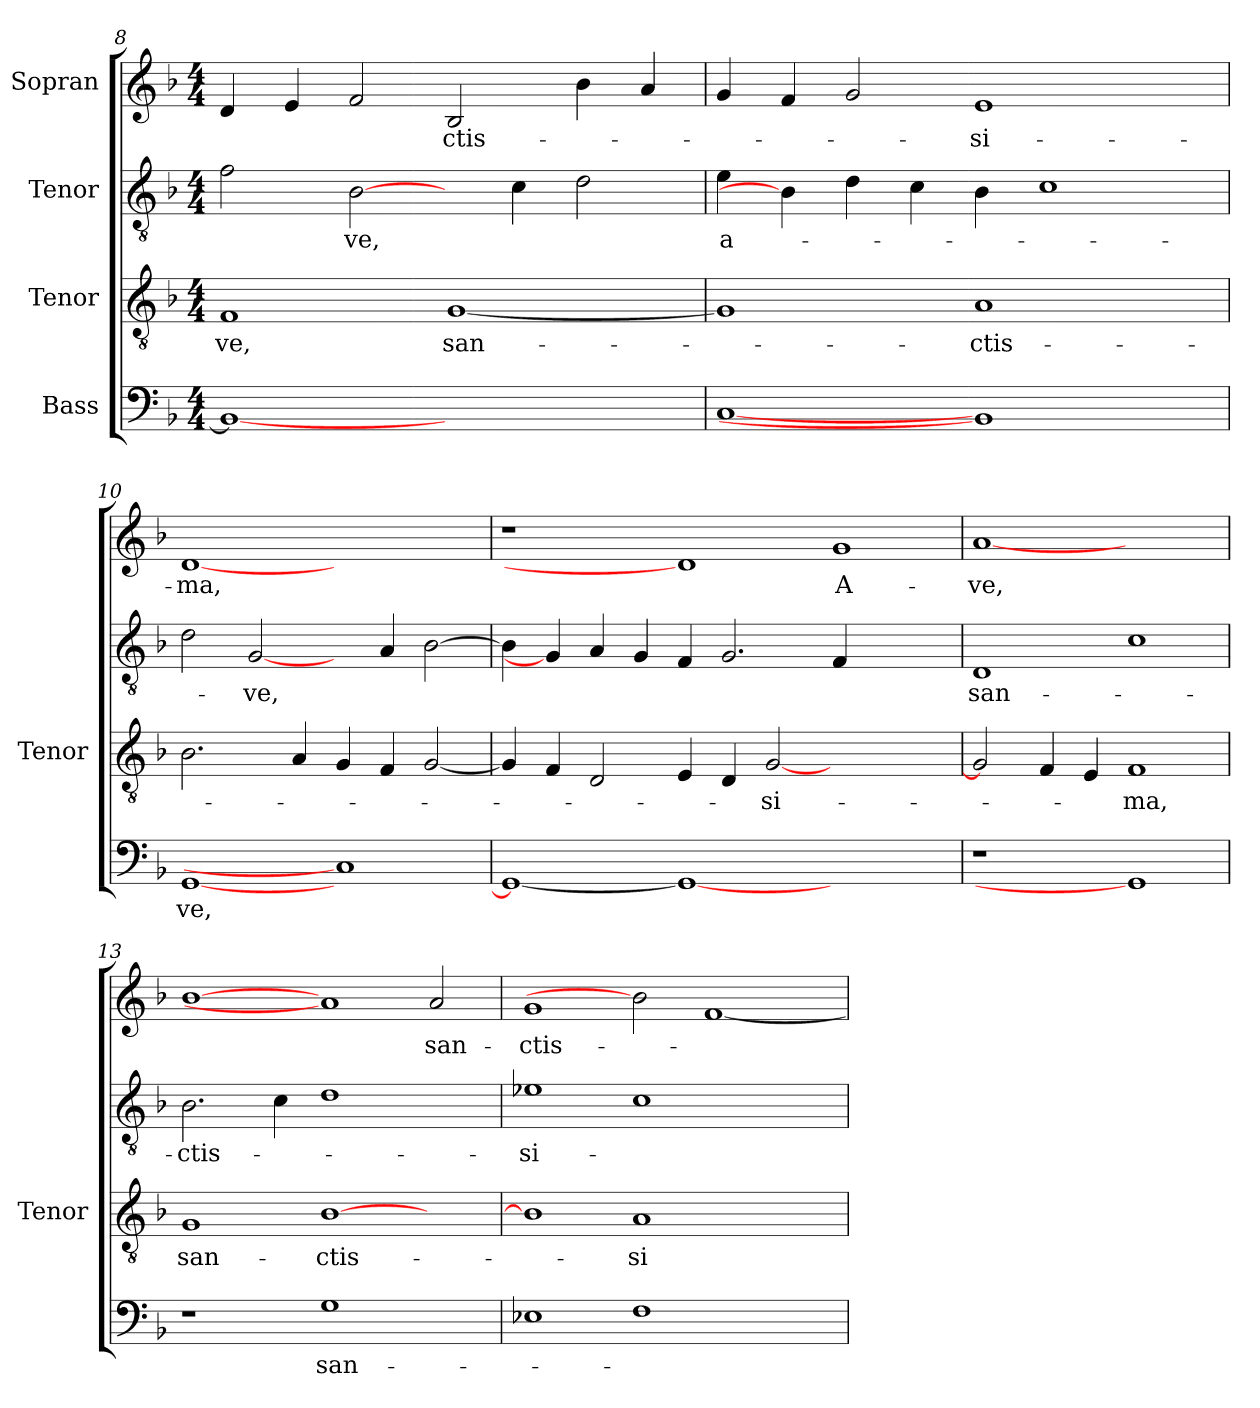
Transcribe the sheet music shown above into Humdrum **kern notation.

**kern	**text	**kern	**text	**kern	**text	**kern	**text
*part4	*part4	*part3	*part3	*part2	*part2	*part1	*part1
*staff4	*staff4	*staff3	*staff3	*staff2	*staff2	*staff1	*staff1
*I"Bass	*	*I"Tenor	*	*I"Tenor	*	*I"Sopran	*
*	*	*I'Tenor	*	*	*	*	*
!!LO:LB:g=z
*clefF4	*	*clefGv2	*	*clefGv2	*	*clefG2	*
*	*	*ITrd7c12	*	*ITrd7c12	*	*	*
*k[b-]	*	*k[b-]	*	*k[b-]	*	*k[b-]	*
*F:	*	*F:	*	*F:	*	*F:	*
*M4/4	*	*M4/4	*	*M4/4	*	*M4/4	*
=8	=8	=8	=8	=8	=8	=8	=8
!	!	!	!LO:LY:b:color=#000000	!	!	!	!
1BB-i_<	.	1FFi	-ve,	2Fi\	.	4di/	.
.	.	.	.	.	.	4ei/	.
!	!	!	!	!	!LO:LY:b:color=#000000	!	!
.	.	.	.	[2BB-i\	-ve,	2fi/	.
!	!	!	!LO:LY:b:color=#000000	!	!	!	!
!	!	!	!	!	!	!	!LO:LY:b:color=#000000
1ryy	.	[<1GGi	san-	4ryy	.	2B-i/	-ctis-
.	.	.	.	4Ci\	.	.	.
.	.	.	.	2Di\	.	4b-i\	.
.	.	.	.	.	.	4ai/	.
=9	=9	=9	=9	=9	=9	=9	=9
!	!	!	!	!	!LO:LY:b:color=#000000	!	!
[1Ci	.	1GGi]	.	4Ei\	a-	4gi/	.
.	.	.	.	4BB-i\]	.	4fi/	.
.	.	.	.	4Di\	.	2gi/	.
.	.	.	.	4Ci\	.	.	.
!	!	!	!LO:LY:b:color=#000000	!	!	!	!
!	!	!	!	!	!	!	!LO:LY:b:color=#000000
1BB-i]	.	1AAi	-ctis-	4BB-i\	.	1ei	-si-
.	.	.	.	1Ci	.	.	.
4ryy	.	4ryy	.	.	.	4ryy	.
=10	=10	=10	=10	=10	=10	=10	=10
!	!LO:LY:b:color=#000000	!	!	!	!	!	!
!	!	!	!	!	!	!	!LO:LY:b:color=#000000
[<1GGi	-ve,	2.BB-i\	.	2Di\	.	[1di	-ma,
!	!	!	!	!	!LO:LY:b:color=#000000	!	!
.	.	.	.	[2GGi/	-ve,	.	.
.	.	4AAi/	.	.	.	.	.
1Ci]	.	4GGi/	.	4ryy	.	1ryy	.
.	.	4FFi/	.	4AAi/	.	.	.
.	.	[<2GGi/	.	[>2BB-i\	.	.	.
=11	=11	=11	=11	=11	=11	=11	=11
1GGi_<	.	4GGi/]	.	4BB-i\]	.	1r	.
.	.	4FFi/	.	4GGi/]	.	.	.
.	.	2DDi/	.	4AAi/	.	.	.
.	.	.	.	4GGi/	.	.	.
1GGi_	.	4EEi/	.	4FFi/	.	1di]	.
.	.	4DDi/	.	2.GGi/	.	.	.
!	!	!	!LO:LY:b:color=#000000	!	!	!	!
.	.	[<2GGi/	-si-	.	.	.	.
!	!	!	!	!	!	!	!LO:LY:b:color=#000000
1ryy	.	1ryy	.	4FFi/	.	1gi	A-
.	.	.	.	2.ryy	.	.	.
=12	=12	=12	=12	=12	=12	=12	=12
!LO:N:vis=1	!	!	!	!	!	!	!
!	!	!	!	!	!LO:LY:b:color=#000000	!	!
!	!	!	!	!	!	!	!LO:LY:b:color=#000000
1r	.	2GGi/]	.	1DDi	san-	[1ai	-ve,
.	.	4FFi/	.	.	.	.	.
.	.	4EEi/	.	.	.	.	.
!	!	!	!LO:LY:b:color=#000000	!	!	!	!
1GGi]	.	1FFi	-ma,	1Ci	.	1ryy	.
!!LO:LB:g=z
=13	=13	=13	=13	=13	=13	=13	=13
!	!	!	!LO:LY:b:color=#000000	!	!	!	!
!	!	!	!	!	!LO:LY:b:color=#000000	!	!
1r	.	1GGi	san-	2.BB-i\	-ctis-	[1b-i	.
.	.	.	.	4Ci\	.	.	.
!	!LO:LY:b:color=#000000	!	!	!	!	!	!
!	!	!	!LO:LY:b:color=#000000	!	!	!	!
1Gi	san-	[>1BB-i	-ctis-	1Di	.	1ai]	.
!	!	!	!	!	!	!	!LO:LY:b:color=#000000
2ryy	.	2ryy	.	2ryy	.	2ai/	san-
=14	=14	=14	=14	=14	=14	=14	=14
!	!	!	!	!	!LO:LY:b:color=#000000	!	!
!	!	!	!	!	!	!	!LO:LY:b:color=#000000
1E-Xi	.	1BB-i]	.	1E-Xi	-si-	1gi	-ctis-
!	!	!	!LO:LY:b:color=#000000	!	!	!	!
1Fi	.	1AAi	-si-	1Ci	.	2b-i]	.
.	.	.	.	.	.	[<1fi	.
2ryy	.	2ryy	.	2ryy	.	.	.
=	=	=	=	=	=	=	=
*-	*-	*-	*-	*-	*-	*-	*-
